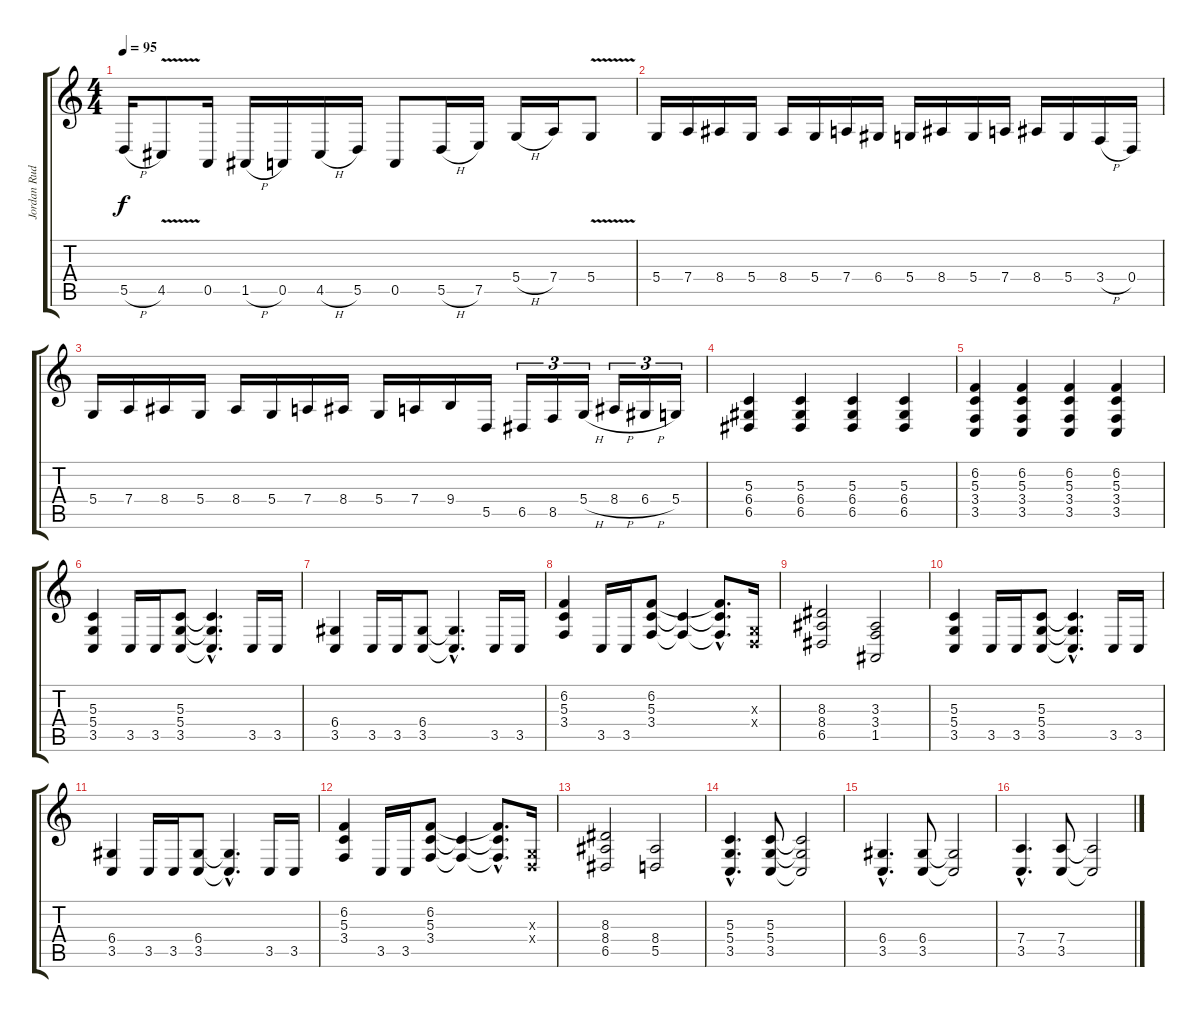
\track ("Jordan Rudess" "Jordan Rud") {instrument sitar}
\staff {score tabs}
\tuning (E4 B3 G3 D3 A2 E2) {hide}
\ts (4 4)
\tempo 95
\clef g2
\ks c
5.5{h}.16{dy f} 4.5{v}.8 0.5.16 1.5{h}.16 0.5.16 4.5{h}.16 5.5.16 0.5.8 5.5{h}.16 7.5.16 5.4{h}.16 7.4.16 5.4{v}.8 |
5.4.16 7.4.16 8.4.16 5.4.16 8.4.16 5.4.16 7.4.16 6.4.16 5.4.16 8.4.16 5.4.16 7.4.16 8.4.16 5.4.16 3.4{h}.16 0.4.16 |
5.4.16 7.4.16 8.4.16 5.4.16 8.4.16 5.4.16 7.4.16 8.4.16 5.4.16 7.4.16 9.4.16 5.5.16 6.5.16{tu (3 2)} 8.5.16{tu (3 2)} 5.4{h}.16{tu (3 2)} 8.4{h}.16{tu (3 2)} 6.4{h}.16{tu (3 2)} 5.4.16{tu (3 2)} |
(5.3 6.4 6.5).4 (5.3 6.4 6.5).4 (5.3 6.4 6.5).4 (5.3 6.4 6.5).4 |
(6.2 5.3 3.4 3.5).4 (6.2 5.3 3.4 3.5).4 (6.2 5.3 3.4 3.5).4 (6.2 5.3 3.4 3.5).4 |
(5.3 5.4 3.5).4 3.5.16 3.5.16 (5.3 5.4 3.5).8 (5.3{hac t} 5.4{hac t} 3.5{hac t}).4{d} 3.5.16 3.5.16 |
(6.4 3.5).4 3.5.16 3.5.16 (6.4 3.5).8 (6.4{hac t} 3.5{hac t}).4{d} 3.5.16 3.5.16 |
(6.2 5.3 3.4).4 3.5.16 3.5.16 (6.2 5.3 3.4).8 (5.3{t} 3.4{t}).4 (6.2{hac t} 5.3{hac t} 3.4{hac t}).8{d} (0.3{x} 0.4{x}).16 |
(8.3 8.4 6.5).2 (3.3 3.4 1.5).2 |
(5.3 5.4 3.5).4 3.5.16 3.5.16 (5.3 5.4 3.5).8 (5.3{hac t} 5.4{hac t} 3.5{hac t}).4{d} 3.5.16 3.5.16 |
(6.4 3.5).4 3.5.16 3.5.16 (6.4 3.5).8 (6.4{hac t} 3.5{hac t}).4{d} 3.5.16 3.5.16 |
(6.2 5.3 3.4).4 3.5.16 3.5.16 (6.2 5.3 3.4).8 (5.3{t} 3.4{t}).4 (6.2{hac t} 5.3{hac t} 3.4{hac t}).8{d} (0.3{x} 0.4{x}).16 |
(8.3 8.4 6.5).2 (8.4 5.5).2 |
(5.3{hac} 5.4{hac} 3.5{hac}).4{d} (5.3 5.4 3.5).8 (5.3{t} 5.4{t} 3.5{t}).2 |
(6.4{hac} 3.5{hac}).4{d} (6.4 3.5).8 (6.4{t} 3.5{t}).2 |
(7.4{hac} 3.5{hac}).4{d} (7.4 3.5).8 (7.4{t} 3.5{t}).2
